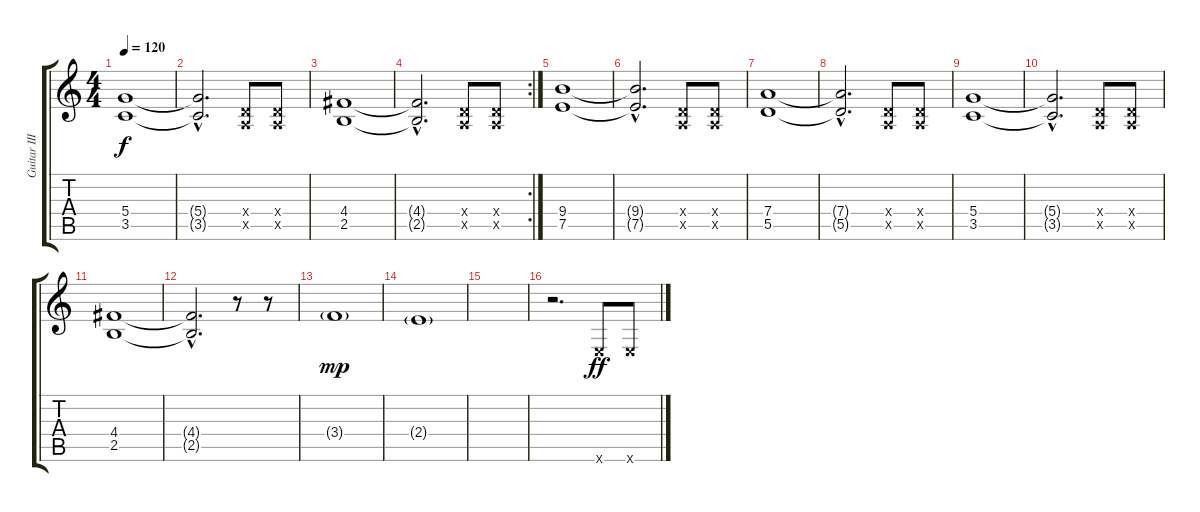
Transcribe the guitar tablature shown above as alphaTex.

\track ("Guitar III" "Guitar III") {instrument overdrivenguitar}
\staff {score tabs}
\tuning (E4 B3 G3 D3 A2 E2) {hide}
\ts (4 4)
\tempo 120
\clef g2
\ks c
(5.4 3.5).1{dy f} |
(5.4{hac t} 3.5{hac t}).2{d} (0.4{x} 0.5{x}).8 (0.4{x} 0.5{x}).8 |
(4.4 2.5).1 |
\rc 2
(4.4{hac t} 2.5{hac t}).2{d} (0.4{x} 0.5{x}).8 (0.4{x} 0.5{x}).8 |
(9.4 7.5).1 |
(9.4{hac t} 7.5{hac t}).2{d} (0.4{x} 0.5{x}).8 (0.4{x} 0.5{x}).8 |
(7.4 5.5).1 |
(7.4{hac t} 5.5{hac t}).2{d} (0.4{x} 0.5{x}).8 (0.4{x} 0.5{x}).8 |
(5.4 3.5).1 |
(5.4{hac t} 3.5{hac t}).2{d} (0.4{x} 0.5{x}).8 (0.4{x} 0.5{x}).8 |
(4.4 2.5).1 |
(4.4{hac t} 2.5{hac t}).2{d} r.8 r.8 |
3.4{g}.1{dy mp volume 10} |
2.4{g}.1 |
|
r.2{d} 0.6{x}.8{dy ff} 0.6{x}.8
